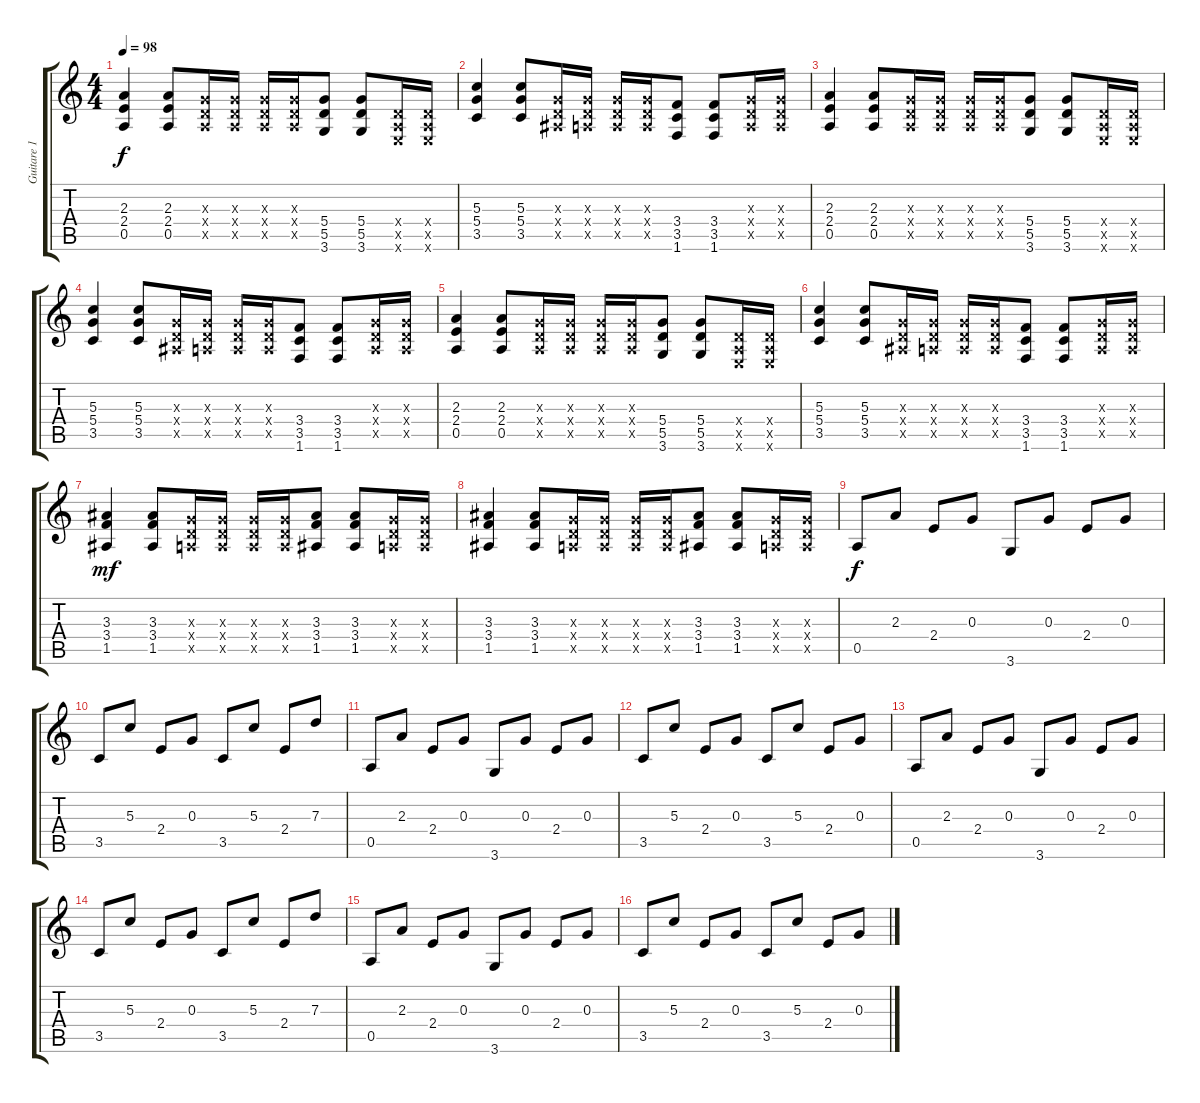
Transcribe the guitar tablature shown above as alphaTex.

\track ("Guitare 1" "Guitare 1") {instrument acousticguitarsteel}
\staff {score tabs}
\tuning (E4 B3 G3 D3 A2 E2) {hide}
\ts (4 4)
\tempo 98
\clef g2
\ks c
(2.3 2.4 0.5).4{dy f} (2.3 2.4 0.5).8 (0.3{x} 0.4{x} 0.5{x}).16 (0.3{x} 0.4{x} 0.5{x}).16 (0.3{x} 0.4{x} 0.5{x}).16 (0.3{x} 0.4{x} 0.5{x}).16 (5.4 5.5 3.6).8 (5.4 5.5 3.6).8 (0.4{x} 0.5{x} 0.6{x}).16 (0.4{x} 0.5{x} 0.6{x}).16 |
(5.3 5.4 3.5).4 (5.3 5.4 3.5).8 (0.3{x} 0.4{x} 1.5{x}).16 (0.3{x} 0.4{x} 0.5{x}).16 (0.3{x} 0.4{x} 0.5{x}).16 (0.3{x} 0.4{x} 0.5{x}).16 (3.4 3.5 1.6).8 (3.4 3.5 1.6).8 (0.3{x} 0.4{x} 0.5{x}).16 (0.3{x} 0.4{x} 0.5{x}).16 |
(2.3 2.4 0.5).4 (2.3 2.4 0.5).8 (0.3{x} 0.4{x} 0.5{x}).16 (0.3{x} 0.4{x} 0.5{x}).16 (0.3{x} 0.4{x} 0.5{x}).16 (0.3{x} 0.4{x} 0.5{x}).16 (5.4 5.5 3.6).8 (5.4 5.5 3.6).8 (0.4{x} 0.5{x} 0.6{x}).16 (0.4{x} 0.5{x} 0.6{x}).16 |
(5.3 5.4 3.5).4 (5.3 5.4 3.5).8 (0.3{x} 0.4{x} 1.5{x}).16 (0.3{x} 0.4{x} 0.5{x}).16 (0.3{x} 0.4{x} 0.5{x}).16 (0.3{x} 0.4{x} 0.5{x}).16 (3.4 3.5 1.6).8 (3.4 3.5 1.6).8 (0.3{x} 0.4{x} 0.5{x}).16 (0.3{x} 0.4{x} 0.5{x}).16 |
(2.3 2.4 0.5).4 (2.3 2.4 0.5).8 (0.3{x} 0.4{x} 0.5{x}).16 (0.3{x} 0.4{x} 0.5{x}).16 (0.3{x} 0.4{x} 0.5{x}).16 (0.3{x} 0.4{x} 0.5{x}).16 (5.4 5.5 3.6).8 (5.4 5.5 3.6).8 (0.4{x} 0.5{x} 0.6{x}).16 (0.4{x} 0.5{x} 0.6{x}).16 |
(5.3 5.4 3.5).4 (5.3 5.4 3.5).8 (0.3{x} 0.4{x} 1.5{x}).16 (0.3{x} 0.4{x} 0.5{x}).16 (0.3{x} 0.4{x} 0.5{x}).16 (0.3{x} 0.4{x} 0.5{x}).16 (3.4 3.5 1.6).8 (3.4 3.5 1.6).8 (0.3{x} 0.4{x} 0.5{x}).16 (0.3{x} 0.4{x} 0.5{x}).16 |
(3.3 3.4 1.5).4{dy mf} (3.3 3.4 1.5).8 (0.3{x} 0.4{x} 0.5{x}).16 (0.3{x} 0.4{x} 0.5{x}).16 (0.3{x} 0.4{x} 0.5{x}).16 (0.3{x} 0.4{x} 0.5{x}).16 (3.3 3.4 1.5).8 (3.3 3.4 1.5).8 (0.3{x} 0.4{x} 0.5{x}).16 (0.3{x} 0.4{x} 0.5{x}).16 |
(3.3 3.4 1.5).4 (3.3 3.4 1.5).8 (0.3{x} 0.4{x} 0.5{x}).16 (0.3{x} 0.4{x} 0.5{x}).16 (0.3{x} 0.4{x} 0.5{x}).16 (0.3{x} 0.4{x} 0.5{x}).16 (3.3 3.4 1.5).8 (3.3 3.4 1.5).8 (0.3{x} 0.4{x} 0.5{x}).16 (0.3{x} 0.4{x} 0.5{x}).16 |
0.5.8{dy f} 2.3.8 2.4.8 0.3.8 3.6.8 0.3.8 2.4.8 0.3.8 |
3.5.8 5.3.8 2.4.8 0.3.8 3.5.8 5.3.8 2.4.8 7.3.8 |
0.5.8 2.3.8 2.4.8 0.3.8 3.6.8 0.3.8 2.4.8 0.3.8 |
3.5.8 5.3.8 2.4.8 0.3.8 3.5.8 5.3.8 2.4.8 0.3.8 |
0.5.8 2.3.8 2.4.8 0.3.8 3.6.8 0.3.8 2.4.8 0.3.8 |
3.5.8 5.3.8 2.4.8 0.3.8 3.5.8 5.3.8 2.4.8 7.3.8 |
0.5.8 2.3.8 2.4.8 0.3.8 3.6.8 0.3.8 2.4.8 0.3.8 |
3.5.8 5.3.8 2.4.8 0.3.8 3.5.8 5.3.8 2.4.8 0.3.8
